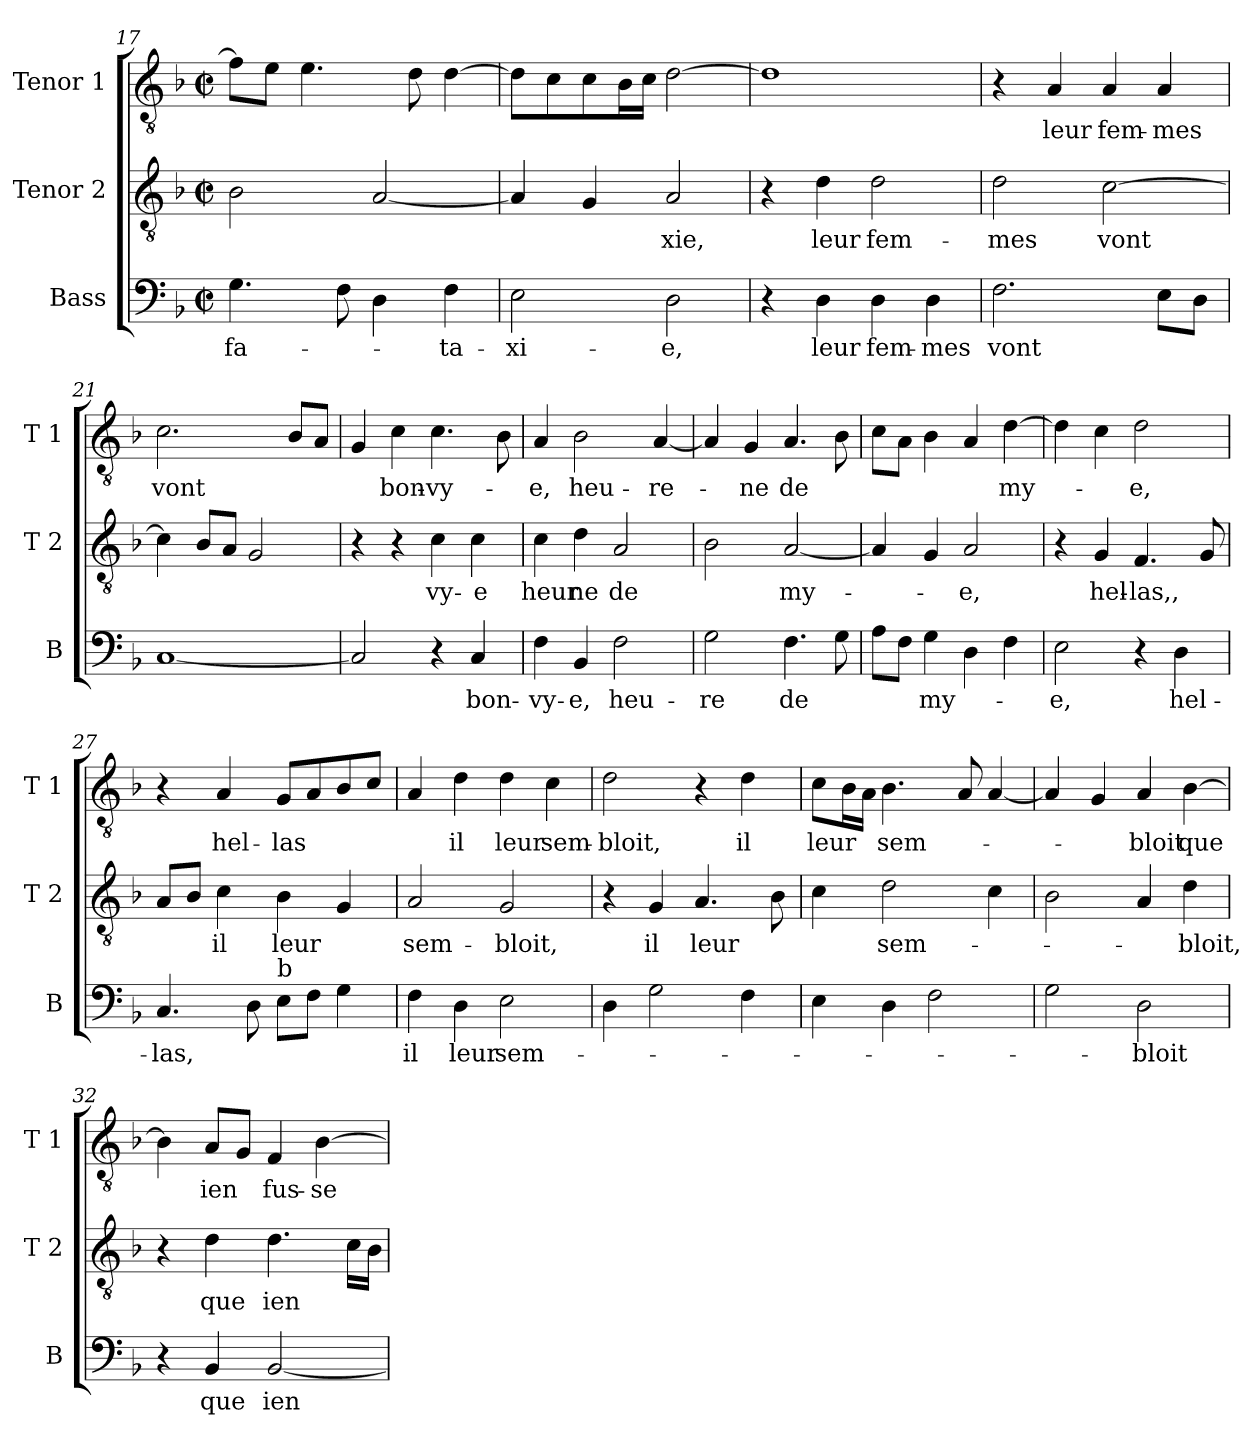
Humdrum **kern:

**kern	**text	**kern	**text	**kern	**text
*part3	*part3	*part2	*part2	*part1	*part1
*staff3	*staff3	*staff2	*staff2	*staff1	*staff1
*I"Bass	*	*I"Tenor 2	*	*I"Tenor 1	*
*I'B	*	*I'T 2	*	*I'T 1	*
*clefF4	*	*clefGv2	*	*clefGv2	*
*k[b-]	*	*k[b-]	*	*k[b-]	*
*F:	*	*F:	*	*F:	*
*M2/2	*	*M2/2	*	*M2/2	*
*met(c|)	*	*met(c|)	*	*met(c|)	*
=17	=17	=17	=17	=17	=17
!	!LO:LY:b	!	!	!	!
4.G\	fa-	2B-\	.	8f\L]	.
.	.	.	.	8e\J	.
.	.	.	.	4.e\	.
8F\	.	.	.	.	.
4D\	.	[2A/	.	.	.
.	.	.	.	8d\	.
!	!LO:LY:b	!	!	!	!
4F\	-ta-	.	.	[4d\	.
=18	=18	=18	=18	=18	=18
!	!LO:LY:b	!	!	!	!
2E\	-xi-	4A/]	.	8d\L]	.
.	.	.	.	8c\	.
.	.	4G/	.	8c\	.
.	.	.	.	16B-\L	.
.	.	.	.	16c\JJ	.
!	!LO:LY:b	!	!LO:LY:b	!	!
2D\	-e,	2A/	-xie,	[2d\	.
=19	=19	=19	=19	=19	=19
4r	.	4r	.	1d]	.
!	!LO:LY:b	!	!LO:LY:b	!	!
4D\	leur	4d\	leur	.	.
!	!LO:LY:b	!	!LO:LY:b	!	!
4D\	fem-	2d\	fem-	.	.
!	!LO:LY:b	!	!	!	!
4D\	-mes	.	.	.	.
=20	=20	=20	=20	=20	=20
!	!LO:LY:b	!	!LO:LY:b	!	!
2.F\	vont	2d\	-mes	4r	.
!	!	!	!	!	!LO:LY:b
.	.	.	.	4A/	leur
!	!	!	!LO:LY:b	!	!LO:LY:b
.	.	[2c\	vont	4A/	fem-
!	!	!	!	!	!LO:LY:b
8E\L	.	.	.	4A/	-mes
8D\J	.	.	.	.	.
!!LO:LB:g=z
=21	=21	=21	=21	=21	=21
!	!	!	!	!	!LO:LY:b
[1C	.	4c\]	.	2.c\	vont
.	.	8B-/L	.	.	.
.	.	8A/J	.	.	.
.	.	2G/	.	.	.
.	.	.	.	8B-/L	.
.	.	.	.	8A/J	.
=22	=22	=22	=22	=22	=22
2C/]	.	4r	.	4G/	.
!	!	!	!LO:LY:b	!	!LO:LY:b
.	.	4r	bon-	4c\	bon-
!	!	!	!LO:LY:b	!	!LO:LY:b
4r	.	4c\	-vy-	4.c\	-vy-
!	!LO:LY:b	!	!LO:LY:b	!	!
4C/	bon-	4c\	-e	.	.
.	.	.	.	8B-\	.
=23	=23	=23	=23	=23	=23
!	!LO:LY:b	!	!LO:LY:b	!	!LO:LY:b
4F\	-vy-	4c\	heur	4A/	-e,
!	!LO:LY:b	!	!LO:LY:b	!	!LO:LY:b
4BB-/	-e,	4d\	ne	2B-\	heu-
!	!LO:LY:b	!	!LO:LY:b	!	!
2F\	heu-	2A/	de	.	.
!	!	!	!	!	!LO:LY:b
.	.	.	.	[4A/	-re-
=24	=24	=24	=24	=24	=24
!	!LO:LY:b	!	!	!	!
2G\	-re	2B-\	.	4A/]	.
!	!	!	!	!	!LO:LY:b
.	.	.	.	4G/	-ne
!	!LO:LY:b	!	!LO:LY:b	!	!LO:LY:b
4.F\	de	[2A/	my-	4.A/	de
8G\	.	.	.	8B-\	.
=25	=25	=25	=25	=25	=25
8A\L	.	4A/]	.	8c\L	.
8F\J	.	.	.	8A\J	.
!	!LO:LY:b	!	!	!	!
4G\	my-	4G/	.	4B-\	.
!	!	!	!LO:LY:b	!	!
4D\	.	2A/	-e,	4A/	.
!	!	!	!	!	!LO:LY:b
4F\	.	.	.	[4d\	my-
!!LO:LB:g=z
=26	=26	=26	=26	=26	=26
!	!LO:LY:b	!	!	!	!
2E\	-e,	4r	.	4d\]	.
!	!	!	!LO:LY:b	!	!
.	.	4G/	hel-	4c\	.
!	!	!	!LO:LY:b	!	!LO:LY:b
4r	.	4.F/	-las,,	2d\	-e,
!	!LO:LY:b	!	!	!	!
4D\	hel-	.	.	.	.
.	.	8G/	.	.	.
=27	=27	=27	=27	=27	=27
!	!LO:LY:b	!	!	!	!
4.C/	-las,	8A/L	.	4r	.
.	.	8B-/J	.	.	.
!	!	!	!LO:LY:b	!	!LO:LY:b
.	.	4c\	il	4A/	hel-
8D\	.	.	.	.	.
!LO:TX:a:t=b	!	!	!	!	!
!	!	!	!LO:LY:b	!	!LO:LY:b
8E\L	.	4B-\	leur	8G/L	-las
8F\J	.	.	.	8A/	.
4G\	.	4G/	.	8B-/	.
.	.	.	.	8c/J	.
=28	=28	=28	=28	=28	=28
!	!LO:LY:b	!	!LO:LY:b	!	!
4F\	il	2A/	sem-	4A/	.
!	!LO:LY:b	!	!	!	!LO:LY:b
4D\	leur	.	.	4d\	il
!	!LO:LY:b	!	!LO:LY:b	!	!LO:LY:b
2E\	sem-	2G/	-bloit,	4d\	leur
!	!	!	!	!	!LO:LY:b
.	.	.	.	4c\	sem-
=29	=29	=29	=29	=29	=29
!	!	!	!	!	!LO:LY:b
4D\	.	4r	.	2d\	-bloit,
!	!	!	!LO:LY:b	!	!
2G\	.	4G/	il	.	.
!	!	!	!LO:LY:b	!	!
.	.	4.A/	leur	4r	.
!	!	!	!	!	!LO:LY:b
4F\	.	.	.	4d\	il
.	.	8B-\	.	.	.
=30	=30	=30	=30	=30	=30
!	!	!	!	!	!LO:LY:b
4E\	.	4c\	.	8c\L	leur
.	.	.	.	16B-\L	.
.	.	.	.	16A\JJ	.
!	!	!	!LO:LY:b	!	!LO:LY:b
4D\	.	2d\	sem-	4.B-\	sem-
2F\	.	.	.	.	.
.	.	.	.	8A/	.
.	.	4c\	.	[4A/	.
!!LO:LB:g=z
=31	=31	=31	=31	=31	=31
2G\	.	2B-\	.	4A/]	.
.	.	.	.	4G/	.
!	!LO:LY:b	!	!	!	!LO:LY:b
2D\	-bloit	4A/	.	4A/	-bloit
!	!	!	!LO:LY:b	!	!LO:LY:b
.	.	4d\	-bloit,	[4B-\	que
=32	=32	=32	=32	=32	=32
4r	.	4r	.	4B-\]	.
!	!LO:LY:b	!	!LO:LY:b	!	!LO:LY:b
4BB-/	que	4d\	que	8A/L	ien
.	.	.	.	8G/J	.
!	!LO:LY:b	!	!LO:LY:b	!	!LO:LY:b
[2BB-/	ien	4.d\	ien	4F/	fus-
!	!	!	!	!	!LO:LY:b
.	.	.	.	[4B-\	-se
.	.	16c\LL	.	.	.
.	.	16B-\JJ	.	.	.
=	=	=	=	=	=
*-	*-	*-	*-	*-	*-
